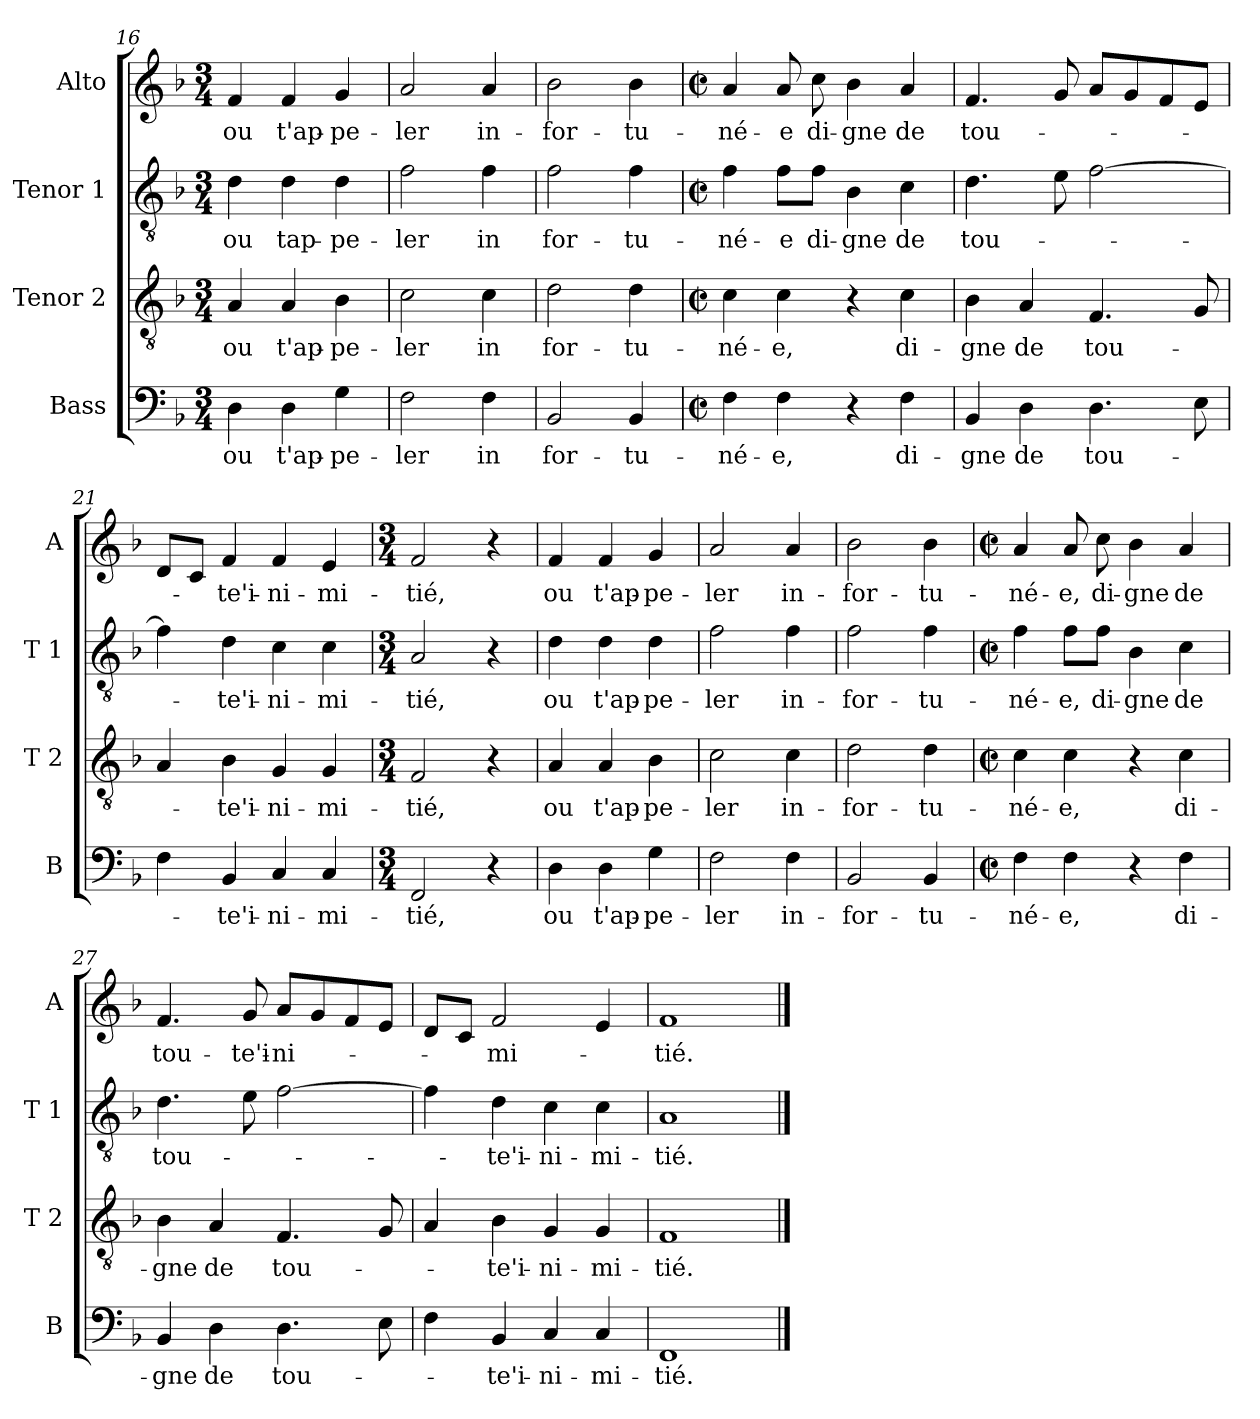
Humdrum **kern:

**kern	**text	**kern	**text	**kern	**text	**kern	**text
*part4	*part4	*part3	*part3	*part2	*part2	*part1	*part1
*staff4	*staff4	*staff3	*staff3	*staff2	*staff2	*staff1	*staff1
*I"Bass	*	*I"Tenor 2	*	*I"Tenor 1	*	*I"Alto	*
*I'B	*	*I'T 2	*	*I'T 1	*	*I'A	*
*clefF4	*	*clefGv2	*	*clefGv2	*	*clefG2	*
*k[b-]	*	*k[b-]	*	*k[b-]	*	*k[b-]	*
*F:	*	*F:	*	*F:	*	*F:	*
*M3/4	*	*M3/4	*	*M3/4	*	*M3/4	*
=16	=16	=16	=16	=16	=16	=16	=16
!	!LO:LY:b	!	!LO:LY:b	!	!LO:LY:b	!	!LO:LY:b
4D\	ou	4A/	ou	4d\	ou	4f/	ou
!	!LO:LY:b	!	!LO:LY:b	!	!LO:LY:b	!	!LO:LY:b
4D\	t'ap-	4A/	t'ap-	4d\	tap-	4f/	t'ap-
!	!LO:LY:b	!	!LO:LY:b	!	!LO:LY:b	!	!LO:LY:b
4G\	-pe-	4B-\	-pe-	4d\	-pe-	4g/	-pe-
=17	=17	=17	=17	=17	=17	=17	=17
!	!LO:LY:b	!	!LO:LY:b	!	!LO:LY:b	!	!LO:LY:b
2F\	-ler	2c\	-ler	2f\	-ler	2a/	-ler
!	!LO:LY:b	!	!LO:LY:b	!	!LO:LY:b	!	!LO:LY:b
4F\	in	4c\	in	4f\	in	4a/	in-
=18	=18	=18	=18	=18	=18	=18	=18
!	!LO:LY:b	!	!LO:LY:b	!	!LO:LY:b	!	!LO:LY:b
2BB-/	for-	2d\	for-	2f\	for-	2b-\	-for-
!	!LO:LY:b	!	!LO:LY:b	!	!LO:LY:b	!	!LO:LY:b
4BB-/	-tu-	4d\	-tu-	4f\	-tu-	4b-\	-tu-
!!LO:LB:g=z
=19	=19	=19	=19	=19	=19	=19	=19
*M2/2	*	*M2/2	*	*M2/2	*	*M2/2	*
*met(c|)	*	*met(c|)	*	*met(c|)	*	*met(c|)	*
!	!LO:LY:b	!	!LO:LY:b	!	!LO:LY:b	!	!LO:LY:b
4F\	-né-	4c\	-né-	4f\	-né-	4a/	-né-
!	!LO:LY:b	!	!LO:LY:b	!	!LO:LY:b	!	!LO:LY:b
4F\	-e,	4c\	-e,	8f\L	-e	8a/	-e
!	!	!	!	!	!LO:LY:b	!	!LO:LY:b
.	.	.	.	8f\J	di-	8cc\	di-
!	!	!	!	!	!LO:LY:b	!	!LO:LY:b
4r	.	4r	.	4B-\	-gne	4b-\	-gne
!	!LO:LY:b	!	!LO:LY:b	!	!LO:LY:b	!	!LO:LY:b
4F\	di-	4c\	di-	4c\	de	4a/	de
=20	=20	=20	=20	=20	=20	=20	=20
!	!LO:LY:b	!	!LO:LY:b	!	!LO:LY:b	!	!LO:LY:b
4BB-/	-gne	4B-\	-gne	4.d\	tou-	4.f/	tou-
!	!LO:LY:b	!	!LO:LY:b	!	!	!	!
4D\	de	4A/	de	.	.	.	.
.	.	.	.	8e\	.	8g/	.
!	!LO:LY:b	!	!LO:LY:b	!	!	!	!
4.D\	tou-	4.F/	tou-	[2f\	.	8a/L	.
.	.	.	.	.	.	8g/	.
.	.	.	.	.	.	8f/	.
8E\	.	8G/	.	.	.	8e/J	.
=21	=21	=21	=21	=21	=21	=21	=21
4F\	.	4A/	.	4f\]	.	8d/L	.
.	.	.	.	.	.	8c/J	.
!	!LO:LY:b	!	!LO:LY:b	!	!LO:LY:b	!	!LO:LY:b
4BB-/	-te'i-	4B-\	-te'i-	4d\	-te'i-	4f/	-te'i-
!	!LO:LY:b	!	!LO:LY:b	!	!LO:LY:b	!	!LO:LY:b
4C/	-ni-	4G/	-ni-	4c\	-ni-	4f/	-ni-
!	!LO:LY:b	!	!LO:LY:b	!	!LO:LY:b	!	!LO:LY:b
4C/	-mi-	4G/	-mi-	4c\	-mi-	4e/	-mi-
=22	=22	=22	=22	=22	=22	=22	=22
*M3/4	*	*M3/4	*	*M3/4	*	*M3/4	*
!	!LO:LY:b	!	!LO:LY:b	!	!LO:LY:b	!	!LO:LY:b
2FF/	-tié,	2F/	-tié,	2A/	-tié,	2f/	-tié,
4r	.	4r	.	4r	.	4r	.
=23	=23	=23	=23	=23	=23	=23	=23
!	!LO:LY:b	!	!LO:LY:b	!	!LO:LY:b	!	!LO:LY:b
4D\	ou	4A/	ou	4d\	ou	4f/	ou
!	!LO:LY:b	!	!LO:LY:b	!	!LO:LY:b	!	!LO:LY:b
4D\	t'ap-	4A/	t'ap-	4d\	t'ap-	4f/	t'ap-
!	!LO:LY:b	!	!LO:LY:b	!	!LO:LY:b	!	!LO:LY:b
4G\	-pe-	4B-\	-pe-	4d\	-pe-	4g/	-pe-
=24	=24	=24	=24	=24	=24	=24	=24
!	!LO:LY:b	!	!LO:LY:b	!	!LO:LY:b	!	!LO:LY:b
2F\	-ler	2c\	-ler	2f\	-ler	2a/	-ler
!	!LO:LY:b	!	!LO:LY:b	!	!LO:LY:b	!	!LO:LY:b
4F\	in-	4c\	in-	4f\	in-	4a/	in-
!!LO:LB:g=z
=25	=25	=25	=25	=25	=25	=25	=25
!	!LO:LY:b	!	!LO:LY:b	!	!LO:LY:b	!	!LO:LY:b
2BB-/	-for-	2d\	-for-	2f\	-for-	2b-\	-for-
!	!LO:LY:b	!	!LO:LY:b	!	!LO:LY:b	!	!LO:LY:b
4BB-/	-tu-	4d\	-tu-	4f\	-tu-	4b-\	-tu-
=26	=26	=26	=26	=26	=26	=26	=26
*M2/2	*	*M2/2	*	*M2/2	*	*M2/2	*
*met(c|)	*	*met(c|)	*	*met(c|)	*	*met(c|)	*
!	!LO:LY:b	!	!LO:LY:b	!	!LO:LY:b	!	!LO:LY:b
4F\	-né-	4c\	-né-	4f\	-né-	4a/	-né-
!	!LO:LY:b	!	!LO:LY:b	!	!LO:LY:b	!	!LO:LY:b
4F\	-e,	4c\	-e,	8f\L	-e,	8a/	-e,
!	!	!	!	!	!LO:LY:b	!	!LO:LY:b
.	.	.	.	8f\J	di-	8cc\	di-
!	!	!	!	!	!LO:LY:b	!	!LO:LY:b
4r	.	4r	.	4B-\	-gne	4b-\	-gne
!	!LO:LY:b	!	!LO:LY:b	!	!LO:LY:b	!	!LO:LY:b
4F\	di-	4c\	di-	4c\	de	4a/	de
=27	=27	=27	=27	=27	=27	=27	=27
!	!LO:LY:b	!	!LO:LY:b	!	!LO:LY:b	!	!LO:LY:b
4BB-/	-gne	4B-\	-gne	4.d\	tou-	4.f/	tou-
!	!LO:LY:b	!	!LO:LY:b	!	!	!	!
4D\	de	4A/	de	.	.	.	.
!	!	!	!	!	!	!	!LO:LY:b
.	.	.	.	8e\	.	8g/	-te'i-
!	!LO:LY:b	!	!LO:LY:b	!	!	!	!LO:LY:b
4.D\	tou-	4.F/	tou-	[2f\	.	8a/L	-ni-
.	.	.	.	.	.	8g/	.
.	.	.	.	.	.	8f/	.
8E\	.	8G/	.	.	.	8e/J	.
=28	=28	=28	=28	=28	=28	=28	=28
4F\	.	4A/	.	4f\]	.	8d/L	.
.	.	.	.	.	.	8c/J	.
!	!LO:LY:b	!	!LO:LY:b	!	!LO:LY:b	!	!LO:LY:b
4BB-/	-te'i-	4B-\	-te'i-	4d\	-te'i-	2f/	-mi-
!	!LO:LY:b	!	!LO:LY:b	!	!LO:LY:b	!	!
4C/	-ni-	4G/	-ni-	4c\	-ni-	.	.
!	!LO:LY:b	!	!LO:LY:b	!	!LO:LY:b	!	!
4C/	-mi-	4G/	-mi-	4c\	-mi-	4e/	.
=29	=29	=29	=29	=29	=29	=29	=29
!	!LO:LY:b	!	!LO:LY:b	!	!LO:LY:b	!	!LO:LY:b
1FF	-tié.	1F	-tié.	1A	-tié.	1f	-tié.
==	==	==	==	==	==	==	==
*-	*-	*-	*-	*-	*-	*-	*-
